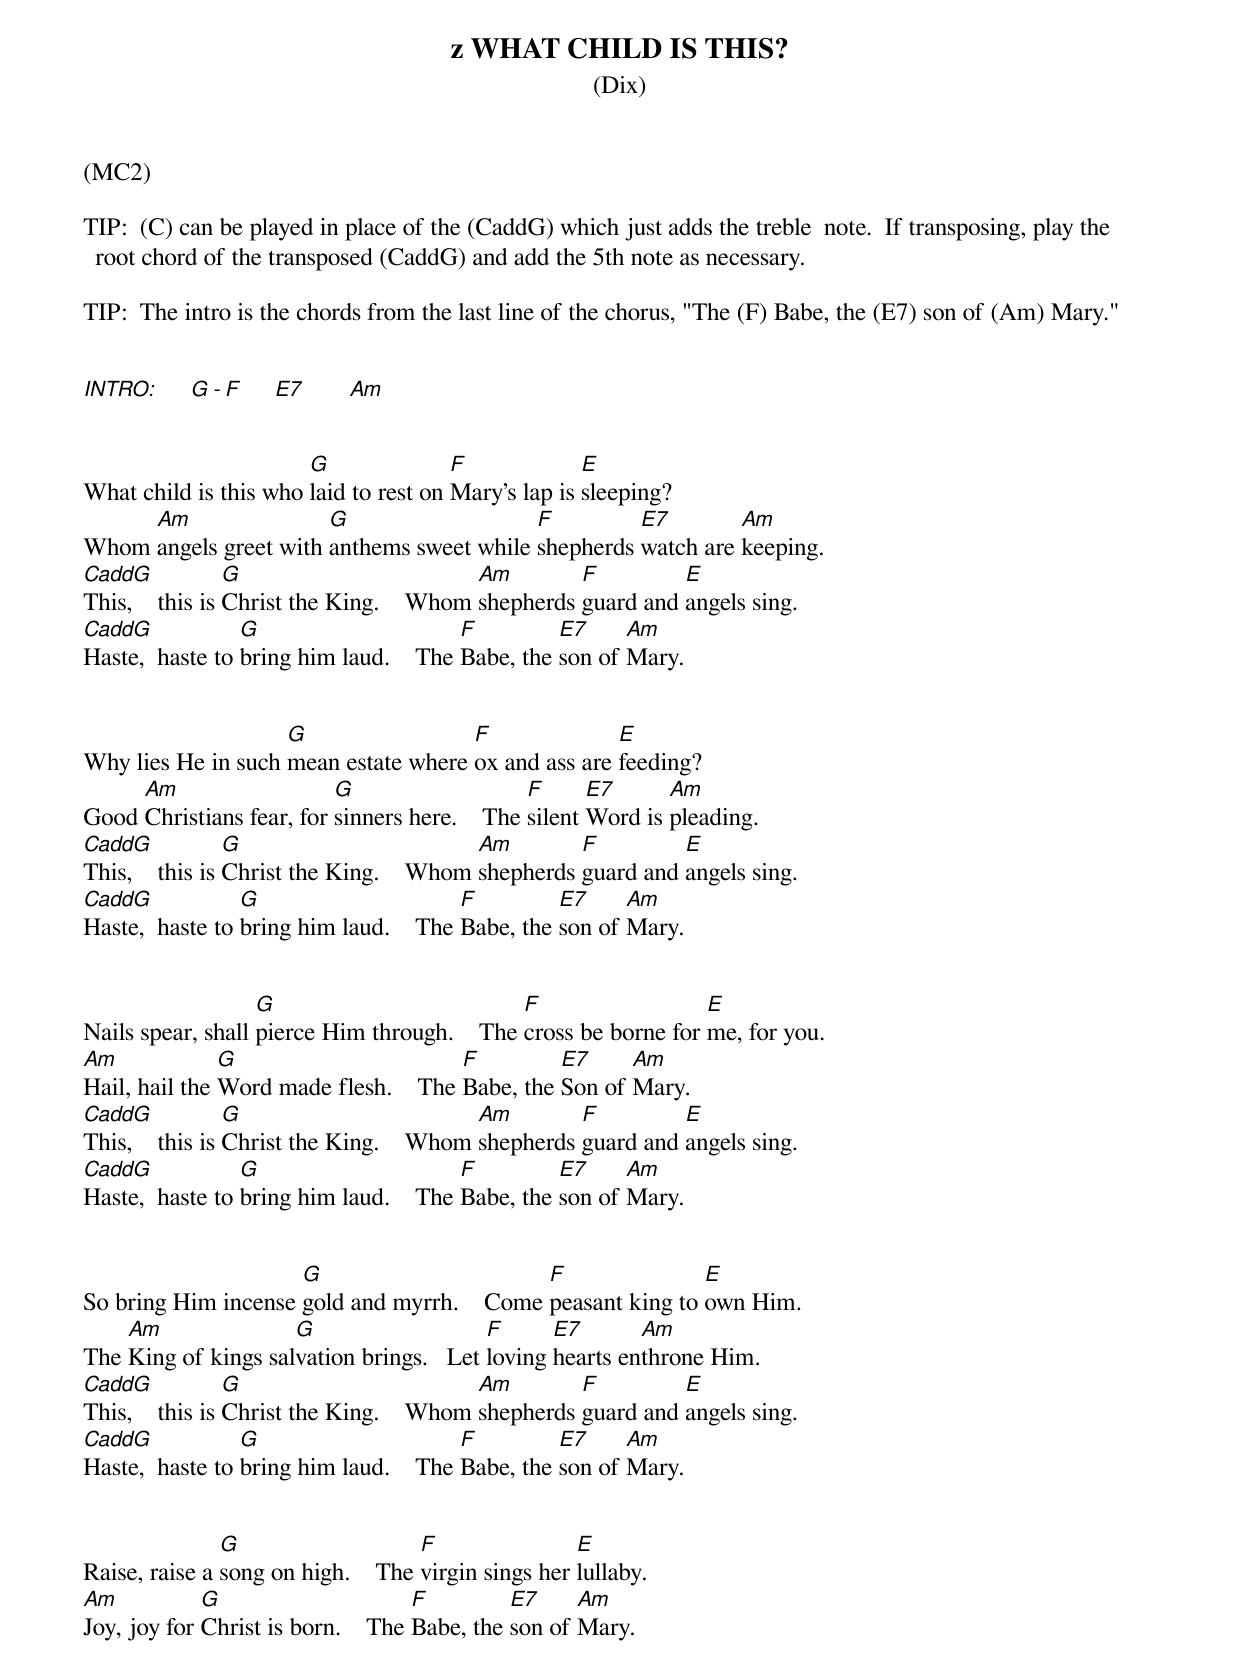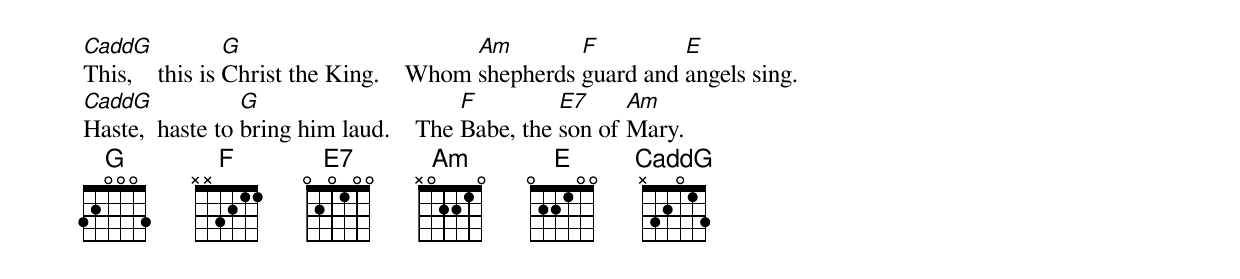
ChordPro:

{define: CaddG base-fret 1 frets x 3 2 0 1 3}
{define: E7 base-fret 1 frets 0 2 0 1 0 0}
{define: F base-fret 1 frets x x 3 2 1 1}
{t: z WHAT CHILD IS THIS? }
{st: (Dix)  }
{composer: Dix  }


(MC2)

TIP:  (C) can be played in place of the (CaddG) which just adds the treble <g> note.  If transposing, play the root chord of the transposed (CaddG) and add the 5th note as necessary.

TIP:  The intro is the chords from the last line of the chorus, "The (F) Babe, the (E7) son of (Am) Mary."


[INTRO:]     [G][-][F]     [E7]       [Am]


What child is this who [G]laid to rest on [F]Mary's lap is [E]sleeping?
Whom [Am]angels greet with [G]anthems sweet while [F]shepherds [E7]watch are [Am]keeping.
[CaddG]This,    this is [G]Christ the King.    Whom [Am]shepherds [F]guard and [E]angels sing.
[CaddG]Haste,  haste to [G]bring him laud.    The [F]Babe, the [E7]son of [Am]Mary.


Why lies He in such [G]mean estate where [F]ox and ass are [E]feeding?
Good [Am]Christians fear, for [G]sinners here.    The [F]silent [E7]Word is [Am]pleading.
[CaddG]This,    this is [G]Christ the King.    Whom [Am]shepherds [F]guard and [E]angels sing.
[CaddG]Haste,  haste to [G]bring him laud.    The [F]Babe, the [E7]son of [Am]Mary.


Nails spear, shall [G]pierce Him through.    The [F]cross be borne for [E]me, for you.
[Am]Hail, hail the [G]Word made flesh.    The [F]Babe, the [E7]Son of [Am]Mary.
[CaddG]This,    this is [G]Christ the King.    Whom [Am]shepherds [F]guard and [E]angels sing.
[CaddG]Haste,  haste to [G]bring him laud.    The [F]Babe, the [E7]son of [Am]Mary.


So bring Him incense [G]gold and myrrh.    Come [F]peasant king to [E]own Him.
The [Am]King of kings sal[G]vation brings.   Let [F]loving [E7]hearts en[Am]throne Him.
[CaddG]This,    this is [G]Christ the King.    Whom [Am]shepherds [F]guard and [E]angels sing.
[CaddG]Haste,  haste to [G]bring him laud.    The [F]Babe, the [E7]son of [Am]Mary.


Raise, raise a [G]song on high.    The [F]virgin sings her [E]lullaby.
[Am]Joy, joy for [G]Christ is born.    The [F]Babe, the [E7]son of [Am]Mary.
[CaddG]This,    this is [G]Christ the King.    Whom [Am]shepherds [F]guard and [E]angels sing.
[CaddG]Haste,  haste to [G]bring him laud.    The [F]Babe, the [E7]son of [Am]Mary.
